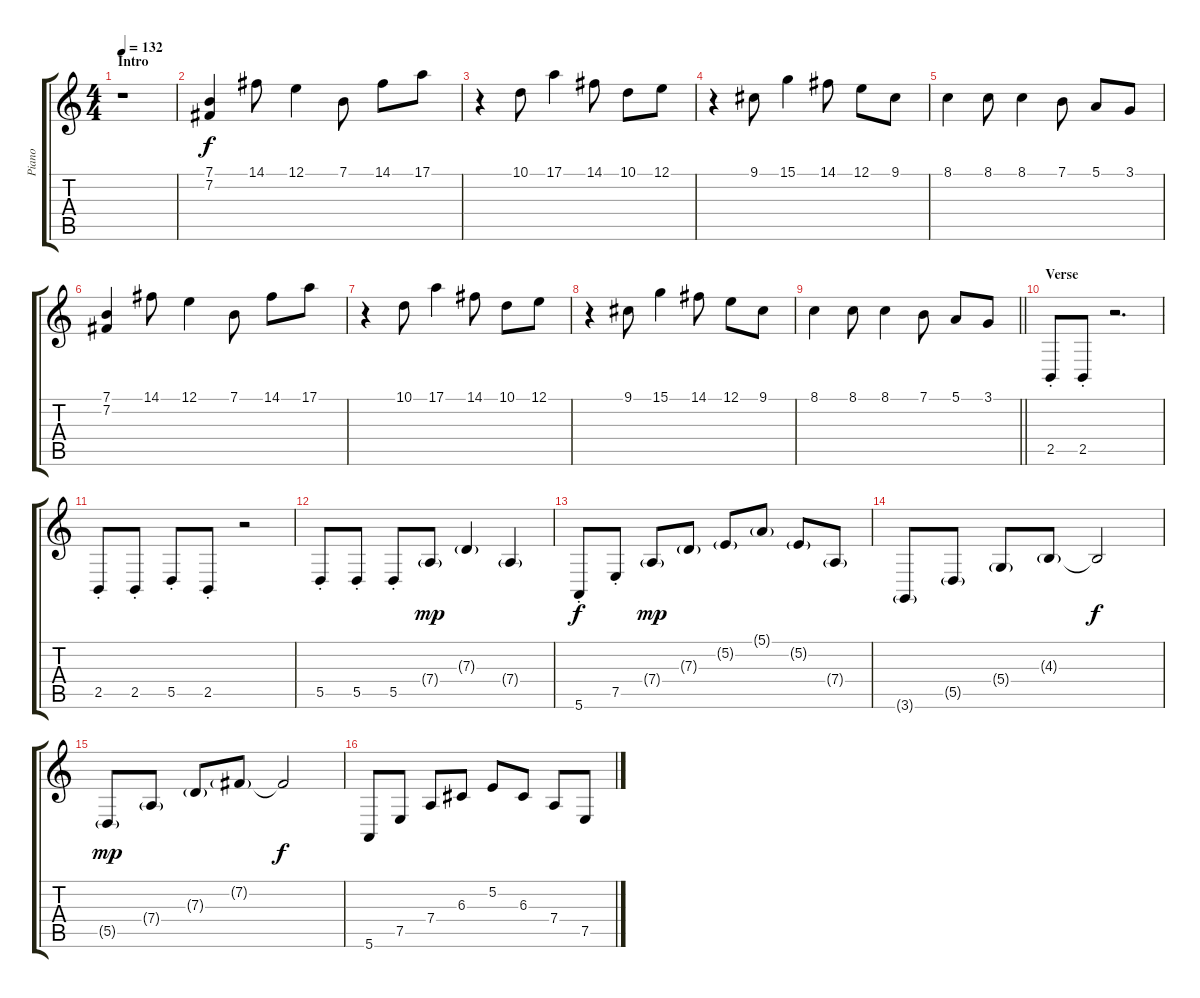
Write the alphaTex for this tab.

\track ("Piano" "Piano") {instrument acousticgrandpiano}
\staff {score tabs}
\tuning (E4 B3 G3 D3 A2 E2) {hide}
\ts (4 4)
\section ("" "Intro ")
\tempo 132
\clef g2
\ks c
r.1{dy f instrument acousticgrandpiano} |
(7.1 7.2).4 14.1.8 12.1.4 7.1.8 14.1.8 17.1.8 |
r.4 10.1.8 17.1.4 14.1.8 10.1.8 12.1.8 |
r.4 9.1.8 15.1.4 14.1.8 12.1.8 9.1.8 |
8.1.4 8.1.8 8.1.4 7.1.8 5.1.8 3.1.8 |
(7.1 7.2).4 14.1.8 12.1.4 7.1.8 14.1.8 17.1.8 |
r.4 10.1.8 17.1.4 14.1.8 10.1.8 12.1.8 |
r.4 9.1.8 15.1.4 14.1.8 12.1.8 9.1.8 |
\barLineRight lightlight
8.1.4 8.1.8 8.1.4 7.1.8 5.1.8 3.1.8 |
\section ("" "Verse ")
2.5{st}.8 2.5{st}.8 r.2{d} |
2.5{st}.8 2.5{st}.8 5.5{st}.8 2.5{st}.8 r.2 |
5.5{st}.8 5.5{st}.8 5.5{st}.8 7.4{g}.8{dy mp} 7.3{g}.4 7.4{g}.4 |
5.6{st}.8{dy f} 7.5{st}.8 7.4{g}.8{dy mp} 7.3{g}.8 5.2{g}.8 5.1{g}.8 5.2{g}.8 7.4{g}.8 |
3.6{g}.8 5.5{g}.8 5.4{g}.8 4.3{g}.8 4.3{t}.2{dy f} |
5.5{g}.8{dy mp} 7.4{g}.8 7.3{g}.8 7.2{g}.8 7.2{t}.2{dy f} |
5.6.8 7.5.8 7.4.8 6.3.8 5.2.8 6.3.8 7.4.8 7.5.8
